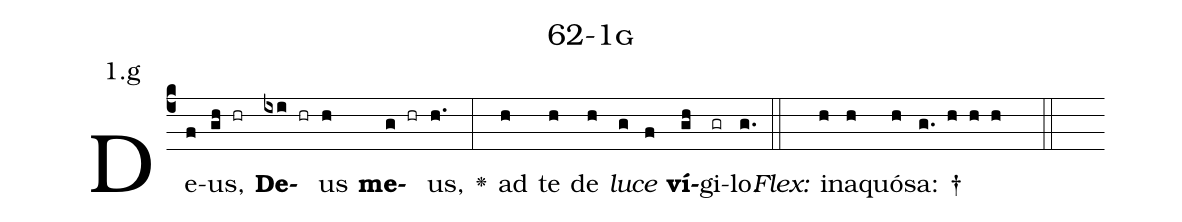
name: 62-1g;
annotation: 1.g;
%%
(c4)De(f)us,(gh hr) <b>De</b>(ixi hr)us(h) <b>me</b>(g hr)us,(h.) <v>\greheightstar</v>(:) ad(h) te(h) de(h) <i>lu</i>(g)<i>ce</i>(f) <b>ví</b>(gh)gi(gr)lo.(g.) (::)
<i>Flex:</i>()  in(h)a(h)quó(h)sa: †(g. h h h  ::)

%E(h) u(h) o(g) u(f) a(gh) e.(g.) (::)
